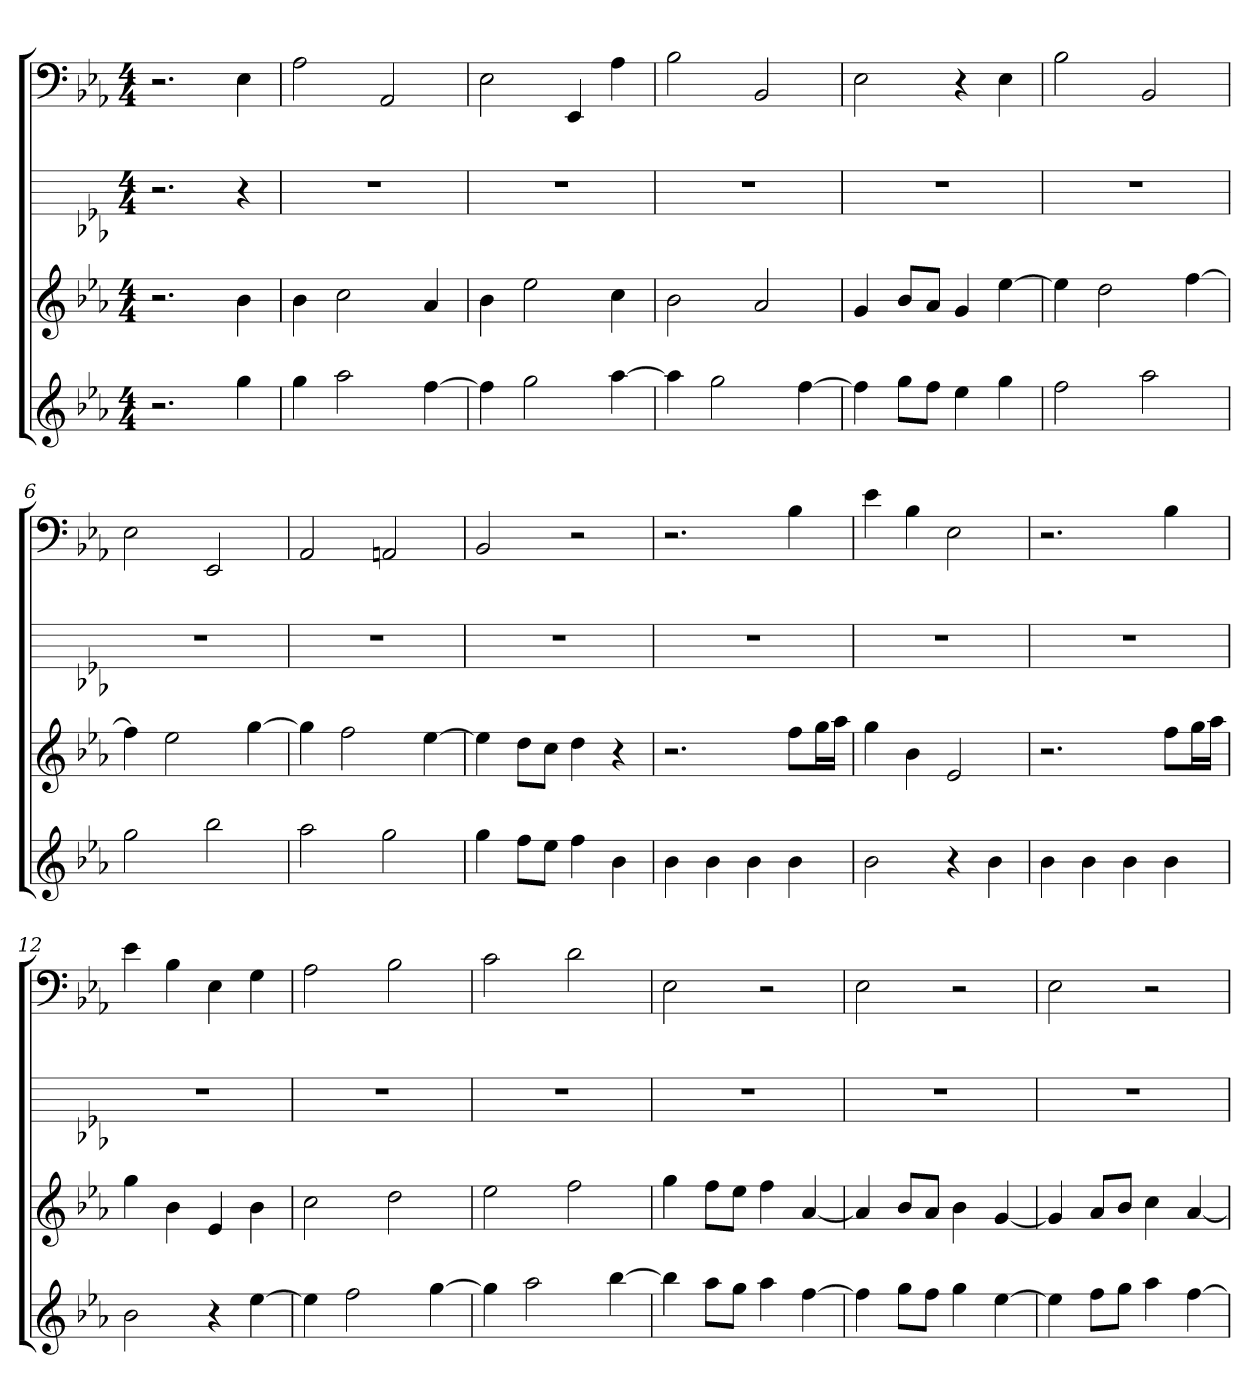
**kern	**kern	**kern	**kern
*part4	*part3	*part2	*part1
*staff4	*staff3	*staff2	*staff1
*	*	*	*clefF4
*k[b-e-a-]	*k[b-e-a-]	*k[b-e-a-]	*k[b-e-a-]
*E-:	*E-:	*E-:	*E-:
*M4/4	*M4/4	*M4/4	*M4/4
=	=	=	=
2.r	2.r	2.r	2.r
4gg	4b-	4r	4E-
=1	=1	=1	=1
4gg	4b-	1r	2A-
2aa-	2cc	.	.
.	.	.	2AA-
[4ff	4a-	.	.
=2	=2	=2	=2
4ff]	4b-	1r	2E-
2gg	2ee-	.	.
.	.	.	4EE-
[4aa-	4cc	.	4A-
=3	=3	=3	=3
4aa-]	2b-	1r	2B-
2gg	.	.	.
.	2a-	.	2BB-
[4ff	.	.	.
=4	=4	=4	=4
4ff]	4g	1r	2E-
8ggL	8b-L	.	.
8ffJ	8a-J	.	.
4ee-	4g	.	4r
4gg	[4ee-	.	4E-
=5	=5	=5	=5
2ff	4ee-]	1r	2B-
.	2dd	.	.
2aa-	.	.	2BB-
.	[4ff	.	.
=6	=6	=6	=6
2gg	4ff]	1r	2E-
.	2ee-	.	.
2bb-	.	.	2EE-
.	[4gg	.	.
=7	=7	=7	=7
2aa-	4gg]	1r	2AA-
.	2ff	.	.
2gg	.	.	2AAn
.	[4ee-	.	.
=8	=8	=8	=8
4gg	4ee-]	1r	2BB-
8ffL	8ddL	.	.
8ee-J	8ccJ	.	.
4ff	4dd	.	2r
4b-	4r	.	.
=9	=9	=9	=9
4b-	2.r	1r	2.r
4b-	.	.	.
4b-	.	.	.
4b-	8ffL	.	4B-
.	16ggL	.	.
.	16aa-JJ	.	.
=10	=10	=10	=10
2b-	4gg	1r	4e-
.	4b-	.	4B-
4r	2e-	.	2E-
4b-	.	.	.
=11	=11	=11	=11
4b-	2.r	1r	2.r
4b-	.	.	.
4b-	.	.	.
4b-	8ffL	.	4B-
.	16ggL	.	.
.	16aa-JJ	.	.
=12	=12	=12	=12
2b-	4gg	1r	4e-
.	4b-	.	4B-
4r	4e-	.	4E-
[4ee-	4b-	.	4G
=13	=13	=13	=13
4ee-]	2cc	1r	2A-
2ff	.	.	.
.	2dd	.	2B-
[4gg	.	.	.
=14	=14	=14	=14
4gg]	2ee-	1r	2c
2aa-	.	.	.
.	2ff	.	2d
[4bb-	.	.	.
=15	=15	=15	=15
4bb-]	4gg	1r	2E-
8aa-L	8ffL	.	.
8ggJ	8ee-J	.	.
4aa-	4ff	.	2r
[4ff	[4a-	.	.
=16	=16	=16	=16
4ff]	4a-]	1r	2E-
8ggL	8b-L	.	.
8ffJ	8a-J	.	.
4gg	4b-	.	2r
[4ee-	[4g	.	.
=17	=17	=17	=17
4ee-]	4g]	1r	2E-
8ffL	8a-L	.	.
8ggJ	8b-J	.	.
4aa-	4cc	.	2r
[4ff	[4a-	.	.
=	=	=	=
*-	*-	*-	*-
